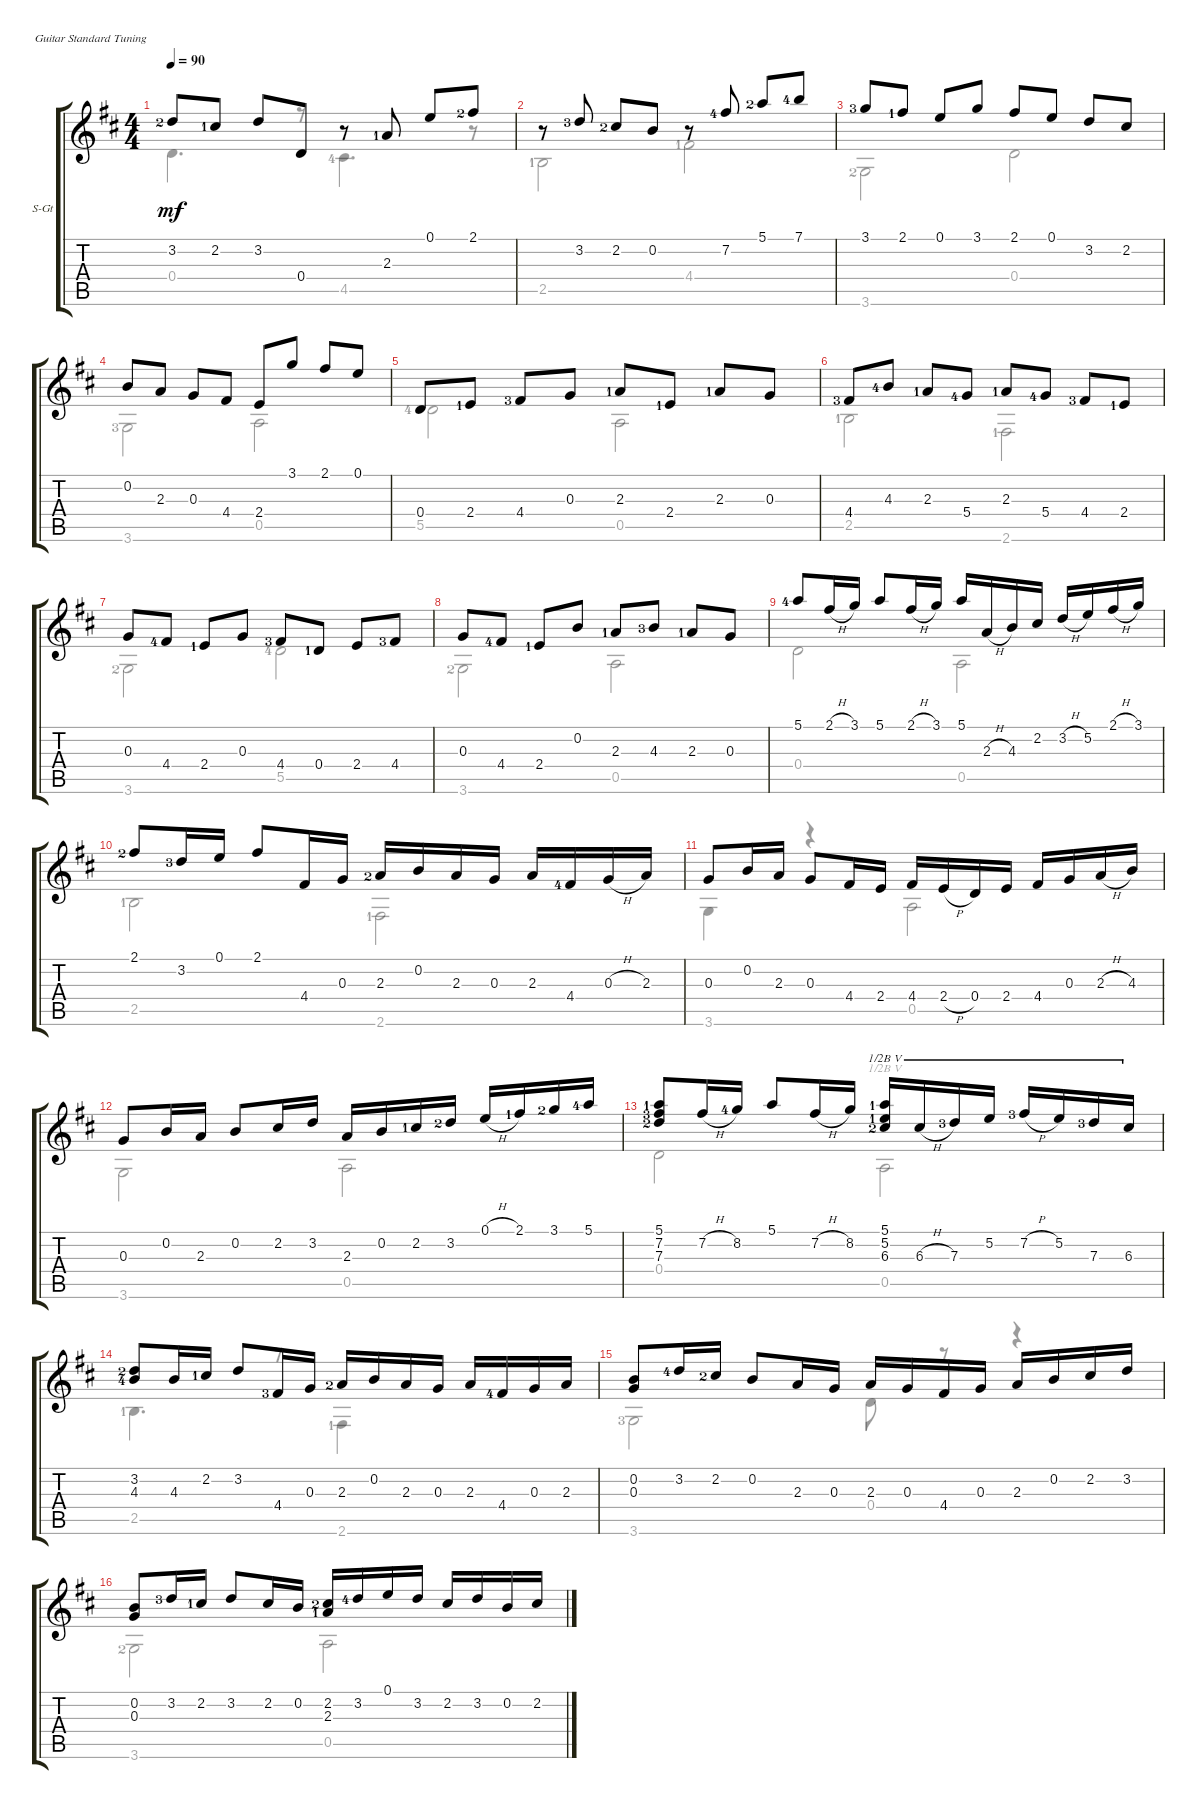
\defaultSystemsLayout 4
\bracketExtendMode groupsimilarinstruments
\firstSystemTrackNameOrientation horizontal
\otherSystemsTrackNameOrientation horizontal
\track ("Steel Guitar" "S-Gt") {instrument acousticguitarsteel}
\staff {score tabs}
\tuning (E4 B3 G3 D3 A2 E2)
\voice
\ts (4 4)
\tempo 90
\clef g2
\ks d
3.2{lf 3}.8{dy mf} 2.2{lf 2}.8 3.2.8 0.4.8 r.8 2.3{lf 2}.8 0.1.8 2.1{lf 3}.8 |
r.8 3.2{lf 4}.8 2.2{lf 3}.8 0.2.8 r.8 7.2{lf 5}.8 5.1{lf 3}.8 7.1{lf 5}.8 |
3.1{lf 4}.8 2.1{lf 2}.8 0.1.8 3.1.8 2.1.8 0.1.8 3.2.8 2.2.8 |
0.2.8 2.3.8 0.3.8 4.4.8 2.4.8 3.1.8 2.1.8 0.1.8 |
0.4.8 2.4{lf 2}.8 4.4{lf 4}.8 0.3.8 2.3{lf 2}.8 2.4{lf 2}.8 2.3{lf 2}.8 0.3.8 |
4.4{lf 4}.8 4.3{lf 5}.8 2.3{lf 2}.8 5.4{lf 5}.8 2.3{lf 2}.8 5.4{lf 5}.8 4.4{lf 4}.8 2.4{lf 2}.8 |
0.3.8 4.4{lf 5}.8 2.4{lf 2}.8 0.3.8 4.4{lf 4}.8 0.4{lf 2}.8 2.4.8 4.4{lf 4}.8 |
0.3.8 4.4{lf 5}.8 2.4{lf 2}.8 0.2.8 2.3{lf 2}.8 4.3{lf 4}.8 2.3{lf 2}.8 0.3.8 |
5.1{lf 5}.8 2.1{h}.16 3.1.16 5.1.8 2.1{h}.16 3.1.16 5.1.16 2.3{h}.16 4.3.16 2.2.16 3.2{h}.16 5.2.16 2.1{h}.16 3.1.16 |
2.1{lf 3}.8 3.2{lf 4}.16 0.1.16 2.1.8 4.4.16 0.3.16 2.3{lf 3}.16 0.2.16 2.3.16 0.3.16 2.3.16 4.4{lf 5}.16 0.3{h}.16 2.3.16 |
0.3.8 0.2.16 2.3.16 0.3.8 4.4.16 2.4.16 4.4.16 2.4{h}.16 0.4.16 2.4.16 4.4.16 0.3.16 2.3{h}.16 4.3.16 |
0.3.8 0.2.16 2.3.16 0.2.8 2.2.16 3.2.16 2.3.16 0.2.16 2.2{lf 2}.16 3.2{lf 3}.16 0.1{h}.16 2.1{lf 2}.16 3.1{lf 3}.16 5.1{lf 5}.16 |
(5.1{lf 2} 7.2{lf 4} 7.3{lf 3}).8 7.2{h}.16 8.2{lf 5}.16 5.1.8 7.2{h}.16 8.2.16 (5.1{lf 2} 5.2{lf 2} 6.3{lf 3}).16{barre (5 half)} 6.3{h}.16{barre (5 half)} 7.3{lf 4}.16{barre (5 half)} 5.2.16{barre (5 half)} 7.2{h lf 4}.16{barre (5 half)} 5.2.16{barre (5 half)} 7.3{lf 4}.16{barre (5 half)} 6.3.16{barre (5 half)} |
(3.2{lf 3} 4.3{lf 5}).8 4.3.16 2.2{lf 2}.16 3.2.8 4.4{lf 4}.16 0.3.16 2.3{lf 3}.16 0.2.16 2.3.16 0.3.16 2.3.16 4.4{lf 5}.16 0.3.16 2.3.16 |
(0.2 0.3).8 3.2{lf 5}.16 2.2{lf 3}.16 0.2.8 2.3.16 0.3.16 2.3.16 0.3.16 4.4.16 0.3.16 2.3.16 0.2.16 2.2.16 3.2.16 |
(0.2 0.3).8 3.2{lf 4}.16 2.2{lf 2}.16 3.2.8 2.2.16 0.2.16 (2.3{lf 2} 2.2{lf 3}).16 3.2{lf 5}.16 0.1.16 3.2.16 2.2.16 3.2.16 0.2.16 2.2.16
\voice
\clef g2
\ottava regular
\simile none
\ks d
0.4.4{d dy mf} r.8 4.5{lf 5}.4{d} r.8 |
2.5{lf 2}.2 4.4{lf 2}.2 |
3.6{lf 3}.2 0.4.2 |
3.6{lf 4}.2 0.5.2 |
5.5{lf 5}.2 0.5.2 |
2.5{lf 2}.2 2.6{lf 2}.2 |
3.6{lf 3}.2 5.5{lf 5}.2 |
3.6{lf 3}.2 0.5.2 |
0.4.2 0.5.2 |
2.5{lf 2}.2 2.6{lf 2}.2 |
3.6.4 r.4 0.5.2 |
3.6.2 0.5.2 |
0.4.2 0.5.2{barre (5 half)} |
2.5{lf 2}.4{d} r.8 2.6{lf 2}.4 |
3.6{lf 4}.2 0.4.8 r.8 r.4 |
3.6{lf 3}.2 0.5.2
